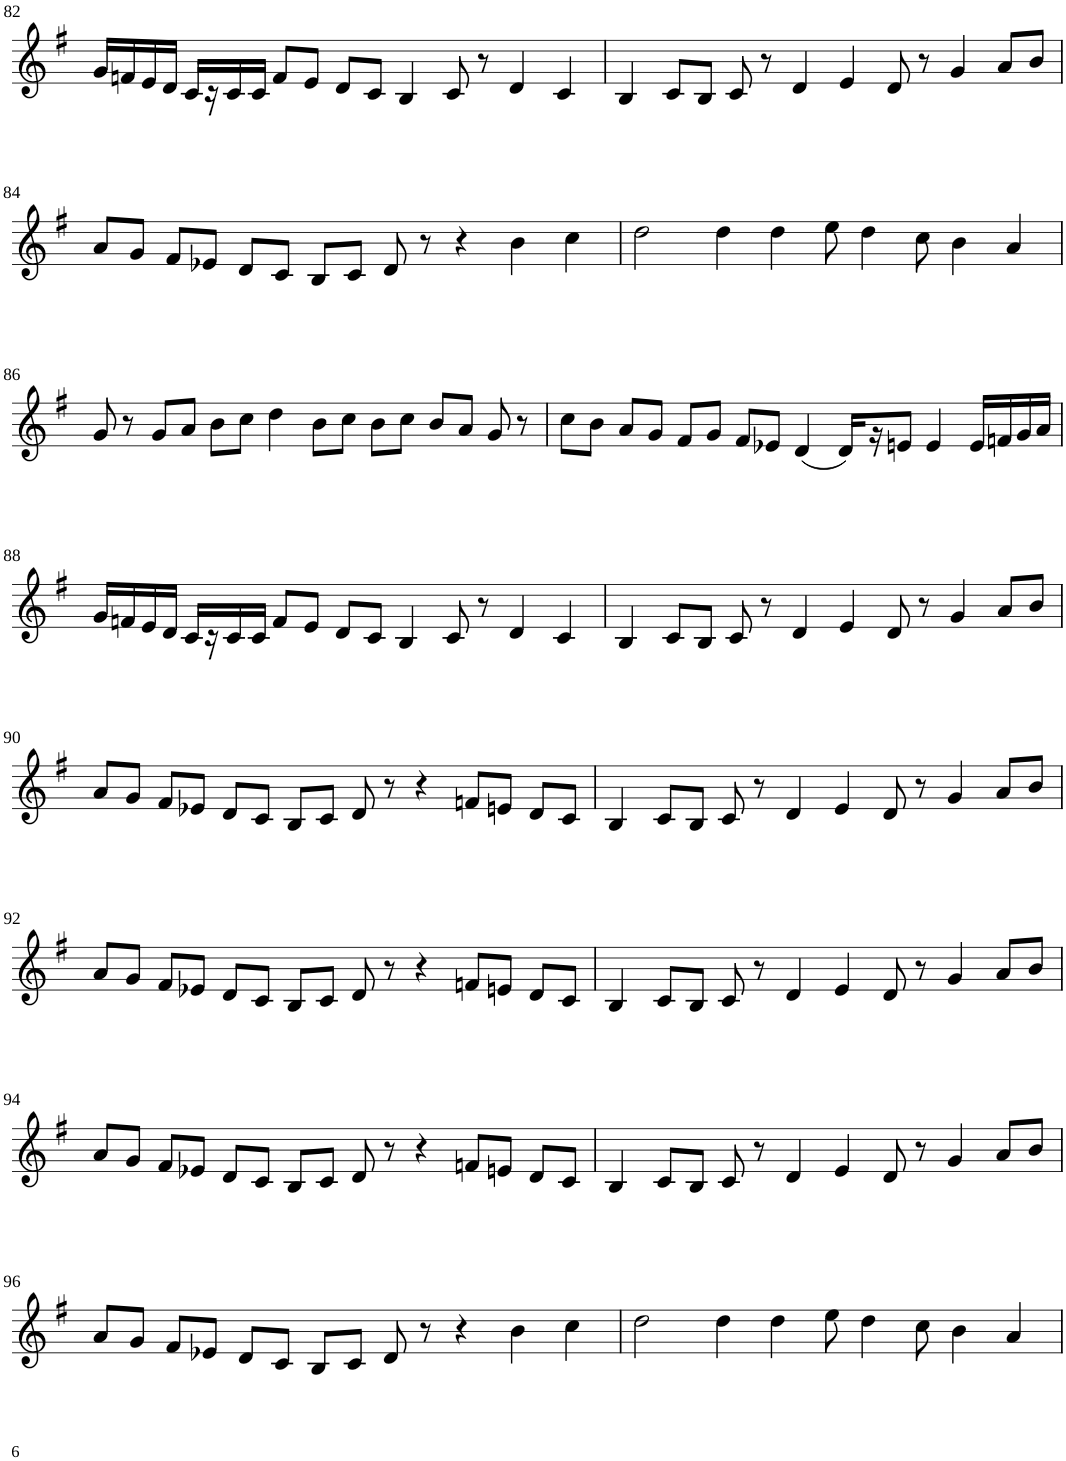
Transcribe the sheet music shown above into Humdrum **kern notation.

**kern
*part1
*staff1
*I"Violin
!!LO:PB:g=z
*clefG2
*k[f#]
*G:
*M8/4
=82
16g/LL
16fn/
16e/
16d/JJ
16c/LL
16r
16c/
16c/JJ
8f/L
8e/J
8d/L
8c/J
4B/
8c/
8r
4d/
4c/
=83
4B/
8c/L
8B/J
8c/
8r
4d/
4e/
8d/
8r
4g/
8a/L
8b/J
!!LO:LB:g=z
=84
8a/L
8g/J
8f#/L
8e-X/J
8d/L
8c/J
8B/L
8c/J
8d/
8r
4r
4b\
4cc\
=85
2dd\
4dd\
4dd\
8ee\
4dd\
8cc\
4b\
4a/
!!LO:LB:g=z
=86
8g/
8r
8g/L
8a/J
8b\L
8cc\J
4dd\
8b\L
8cc\J
8b\L
8cc\J
8b/L
8a/J
8g/
8r
=87
8cc\L
8b\J
8a/L
8g/J
8f#/L
8g/J
8f#/L
8e-X/J
(4d/
16d/LL)
16r
8en/J
4e/
16e/LL
16fn/
16g/
16a/JJ
!!LO:LB:g=z
=88
16g/LL
16fn/
16e/
16d/JJ
16c/LL
16r
16c/
16c/JJ
8f/L
8e/J
8d/L
8c/J
4B/
8c/
8r
4d/
4c/
=89
4B/
8c/L
8B/J
8c/
8r
4d/
4e/
8d/
8r
4g/
8a/L
8b/J
!!LO:LB:g=z
=90
8a/L
8g/J
8f#/L
8e-X/J
8d/L
8c/J
8B/L
8c/J
8d/
8r
4r
8fn/L
8en/J
8d/L
8c/J
=91
4B/
8c/L
8B/J
8c/
8r
4d/
4e/
8d/
8r
4g/
8a/L
8b/J
!!LO:LB:g=z
=92
8a/L
8g/J
8f#/L
8e-X/J
8d/L
8c/J
8B/L
8c/J
8d/
8r
4r
8fn/L
8en/J
8d/L
8c/J
=93
4B/
8c/L
8B/J
8c/
8r
4d/
4e/
8d/
8r
4g/
8a/L
8b/J
!!LO:LB:g=z
=94
8a/L
8g/J
8f#/L
8e-X/J
8d/L
8c/J
8B/L
8c/J
8d/
8r
4r
8fn/L
8en/J
8d/L
8c/J
=95
4B/
8c/L
8B/J
8c/
8r
4d/
4e/
8d/
8r
4g/
8a/L
8b/J
!!LO:LB:g=z
=96
8a/L
8g/J
8f#/L
8e-X/J
8d/L
8c/J
8B/L
8c/J
8d/
8r
4r
4b\
4cc\
=97
2dd\
4dd\
4dd\
8ee\
4dd\
8cc\
4b\
4a/
=
*-
